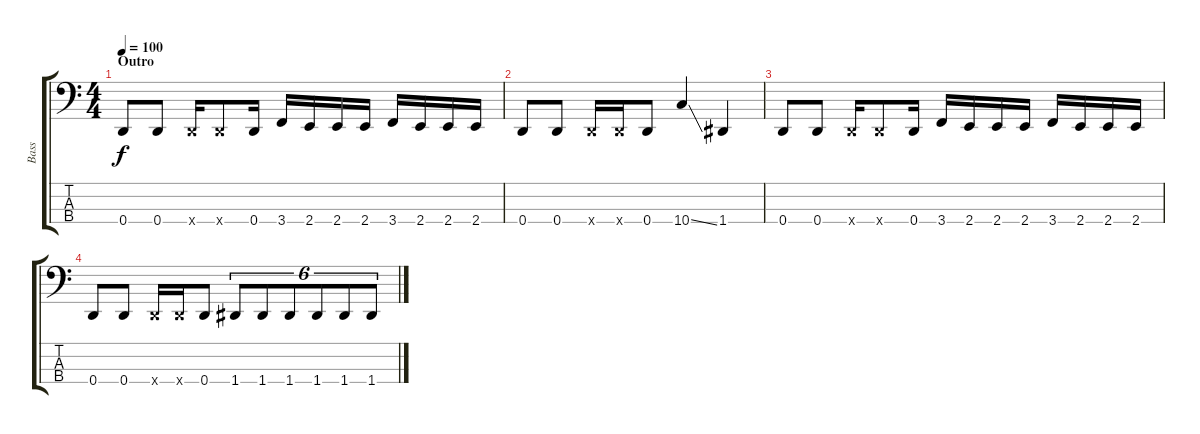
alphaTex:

\track ("Bass" "Bass") {instrument electricbassfinger}
\staff {score tabs}
\tuning (G2 D2 A1 D1) {hide}
\ts (4 4)
\section ("" "Outro")
\tempo 100
\clef f4
\ks c
0.4.8{dy f} 0.4.8 0.4{x}.16 0.4{x}.8 0.4.16 3.4.16 2.4.16 2.4.16 2.4.16 3.4.16 2.4.16 2.4.16 2.4.16 |
0.4.8 0.4.8 0.4{x}.16 0.4{x}.16 0.4.8 10.4{ss}.4 1.4.4 |
0.4.8 0.4.8 0.4{x}.16 0.4{x}.8 0.4.16 3.4.16 2.4.16 2.4.16 2.4.16 3.4.16 2.4.16 2.4.16 2.4.16 |
0.4.8 0.4.8 0.4{x}.16 0.4{x}.16 0.4.8 1.4.8{tu (6 4)} 1.4.8{tu (6 4)} 1.4.8{tu (6 4)} 1.4.8{tu (6 4)} 1.4.8{tu (6 4)} 1.4.8{tu (6 4)}
